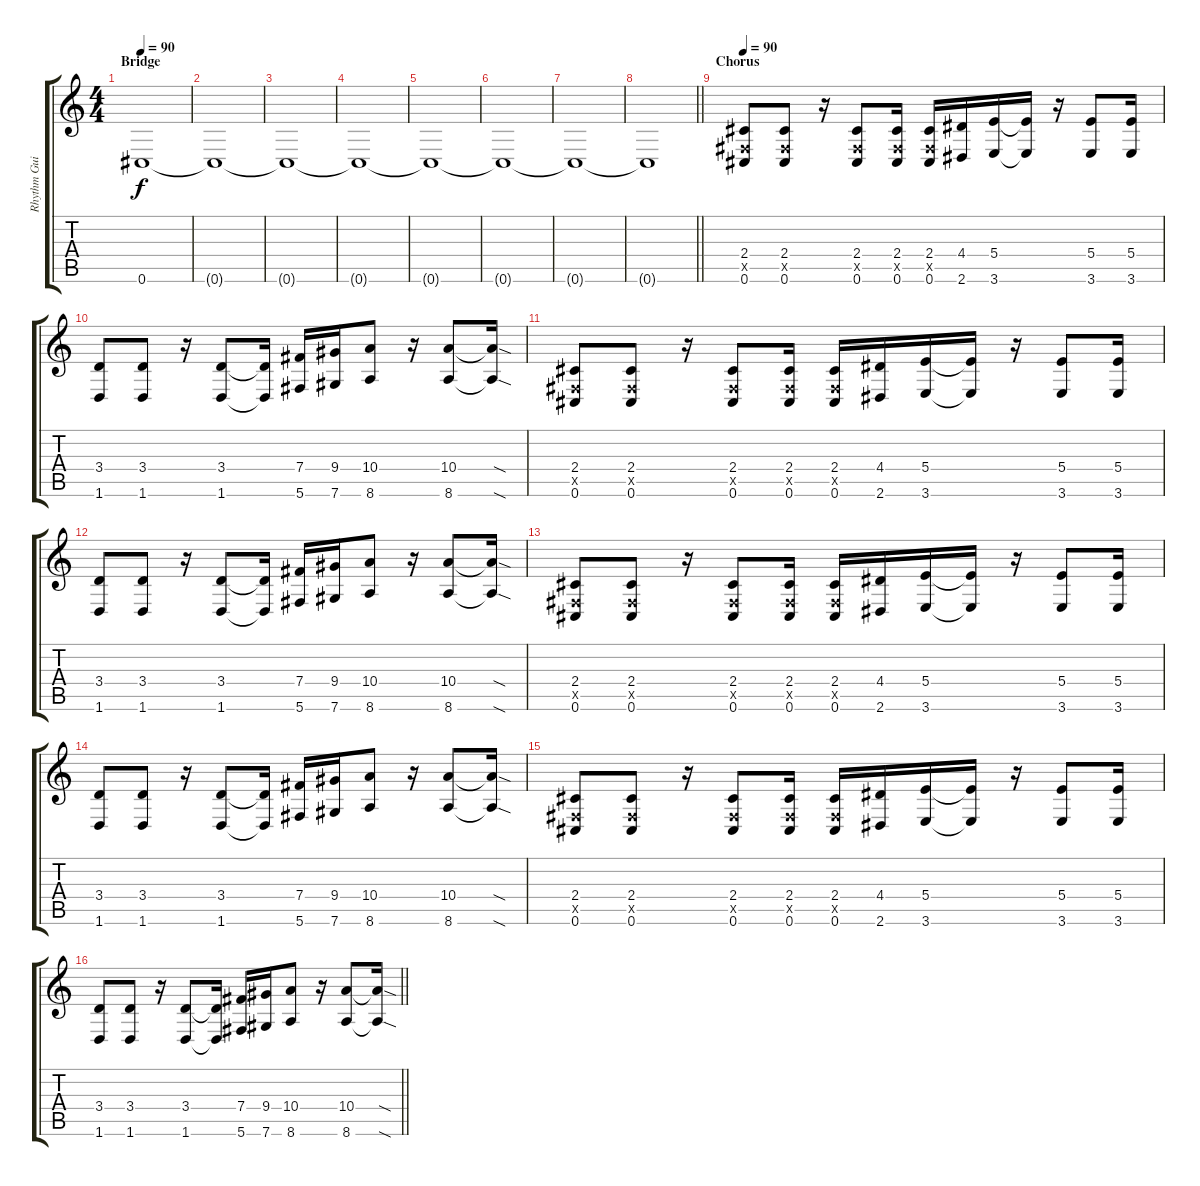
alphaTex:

\track ("Rhythm Guitar" "Rhythm Gui") {instrument distortionguitar}
\staff {score tabs}
\tuning (Db4 Ab3 E3 B2 Gb2 Db2) {hide}
\ts (4 4)
\section ("" "Bridge")
\tempo 90
\clef g2
\ks c
0.6.1{dy f volume 9 balance 16} |
0.6{t}.1 |
0.6{t}.1 |
0.6{t}.1 |
0.6{t}.1 |
0.6{t}.1 |
0.6{t}.1 |
\barLineRight lightlight
0.6{t}.1 |
\section ("" "Chorus")
\tempo 90
(2.4 0.5{x} 0.6).8{volume 16 balance 8} (2.4 0.5{x} 0.6).8 r.16 (2.4 0.5{x} 0.6).8 (2.4 0.5{x} 0.6).16 (2.4 0.5{x} 0.6).16 (4.4 2.6).16 (5.4 3.6).16 (5.4{t} 3.6{t}).16 r.16 (5.4 3.6).8 (5.4 3.6).16 |
(3.4 1.6).8 (3.4 1.6).8 r.16 (3.4 1.6).8 (3.4{t} 1.6{t}).16 (7.4 5.6).16 (9.4 7.6).16 (10.4 8.6).8 r.16 (10.4 8.6).8 (10.4{sod t} 8.6{sod t}).16 |
(2.4 0.5{x} 0.6).8 (2.4 0.5{x} 0.6).8 r.16 (2.4 0.5{x} 0.6).8 (2.4 0.5{x} 0.6).16 (2.4 0.5{x} 0.6).16 (4.4 2.6).16 (5.4 3.6).16 (5.4{t} 3.6{t}).16 r.16 (5.4 3.6).8 (5.4 3.6).16 |
(3.4 1.6).8 (3.4 1.6).8 r.16 (3.4 1.6).8 (3.4{t} 1.6{t}).16 (7.4 5.6).16 (9.4 7.6).16 (10.4 8.6).8 r.16 (10.4 8.6).8 (10.4{sod t} 8.6{sod t}).16 |
(2.4 0.5{x} 0.6).8 (2.4 0.5{x} 0.6).8 r.16 (2.4 0.5{x} 0.6).8 (2.4 0.5{x} 0.6).16 (2.4 0.5{x} 0.6).16 (4.4 2.6).16 (5.4 3.6).16 (5.4{t} 3.6{t}).16 r.16 (5.4 3.6).8 (5.4 3.6).16 |
(3.4 1.6).8 (3.4 1.6).8 r.16 (3.4 1.6).8 (3.4{t} 1.6{t}).16 (7.4 5.6).16 (9.4 7.6).16 (10.4 8.6).8 r.16 (10.4 8.6).8 (10.4{sod t} 8.6{sod t}).16 |
(2.4 0.5{x} 0.6).8 (2.4 0.5{x} 0.6).8 r.16 (2.4 0.5{x} 0.6).8 (2.4 0.5{x} 0.6).16 (2.4 0.5{x} 0.6).16 (4.4 2.6).16 (5.4 3.6).16 (5.4{t} 3.6{t}).16 r.16 (5.4 3.6).8 (5.4 3.6).16 |
\barLineRight lightlight
(3.4 1.6).8 (3.4 1.6).8 r.16 (3.4 1.6).8 (3.4{t} 1.6{t}).16 (7.4 5.6).16 (9.4 7.6).16 (10.4 8.6).8 r.16 (10.4 8.6).8 (10.4{sod t} 8.6{sod t}).16
